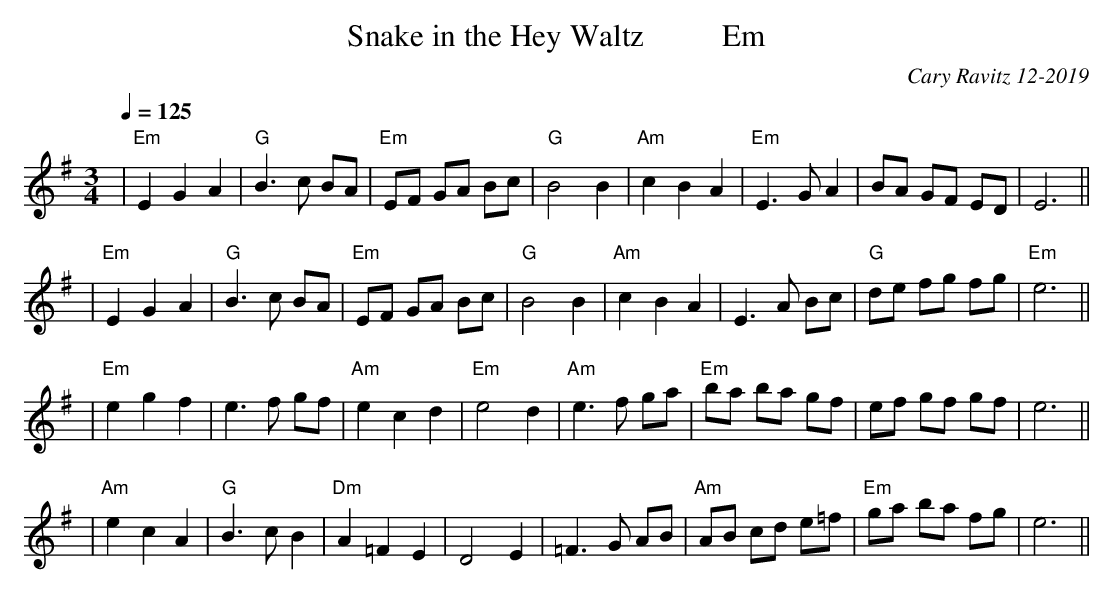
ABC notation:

X:1
T: Snake in the Hey Waltz          Em
C: Cary Ravitz 12-2019
L: 1/8
M: 3/4
Q: 1/4=125
K: Em
| "Em"E2 G2 A2 | "G"B3 c BA | "Em" EF GA Bc | "G"B4 B2 | "Am"c2 B2A2 | "Em"E3 G A2  |  BA GF ED | E6 ||
| "Em"E2 G2 A2 | "G"B3 c BA | "Em" EF GA Bc | "G"B4 B2 | "Am"c2 B2A2 | E3 A Bc   |"G"de fg fg | "Em"e6 ||
| "Em"e2 g2 f2 | e3 f gf | "Am"e2 c2 d2 | "Em"e4 d2 | "Am" e3 f ga | "Em"ba ba gf | ef gf gf | e6 ||
| "Am"e2 c2 A2 | "G" B3 c B2 | "Dm"A2 =F2 E2 | D4 E2 | =F3 G AB | "Am"AB cd e=f | "Em"ga ba fg | e6 ||
